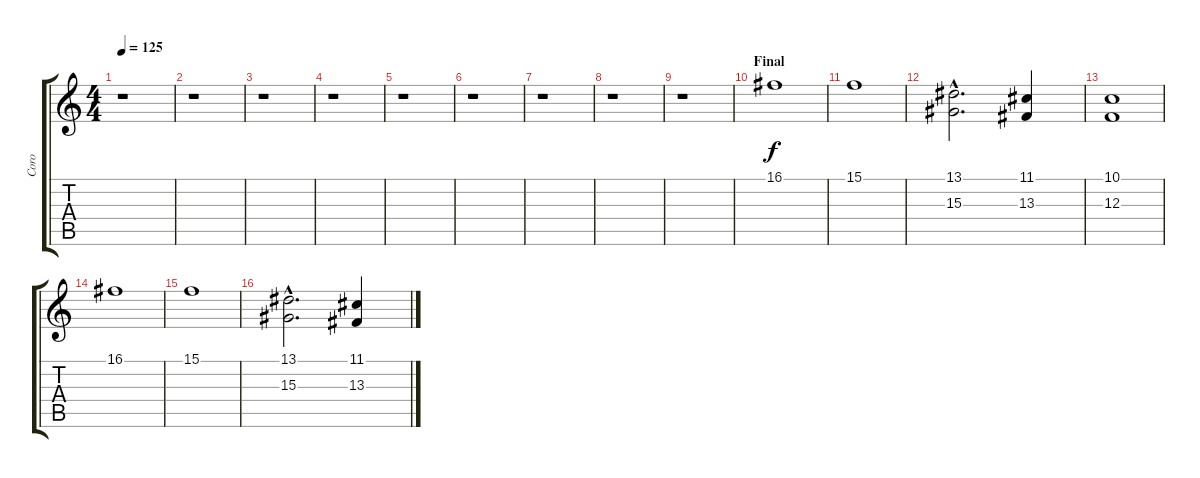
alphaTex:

\track ("Coro" "Coro") {instrument choiraahs}
\staff {score tabs}
\tuning (D4 A3 F3 C3 G2 D2) {hide}
\ts (4 4)
\tempo 125
\clef g2
\ks c
r.1{dy f} |
r.1 |
r.1 |
r.1 |
r.1 |
r.1 |
r.1 |
r.1 |
r.1 |
\section ("" "Final")
16.1.1 |
15.1.1 |
(13.1{hac} 15.3{hac}).2{d} (11.1 13.3).4 |
(10.1 12.3).1 |
16.1.1 |
15.1.1 |
(13.1{hac} 15.3{hac}).2{d} (11.1 13.3).4
